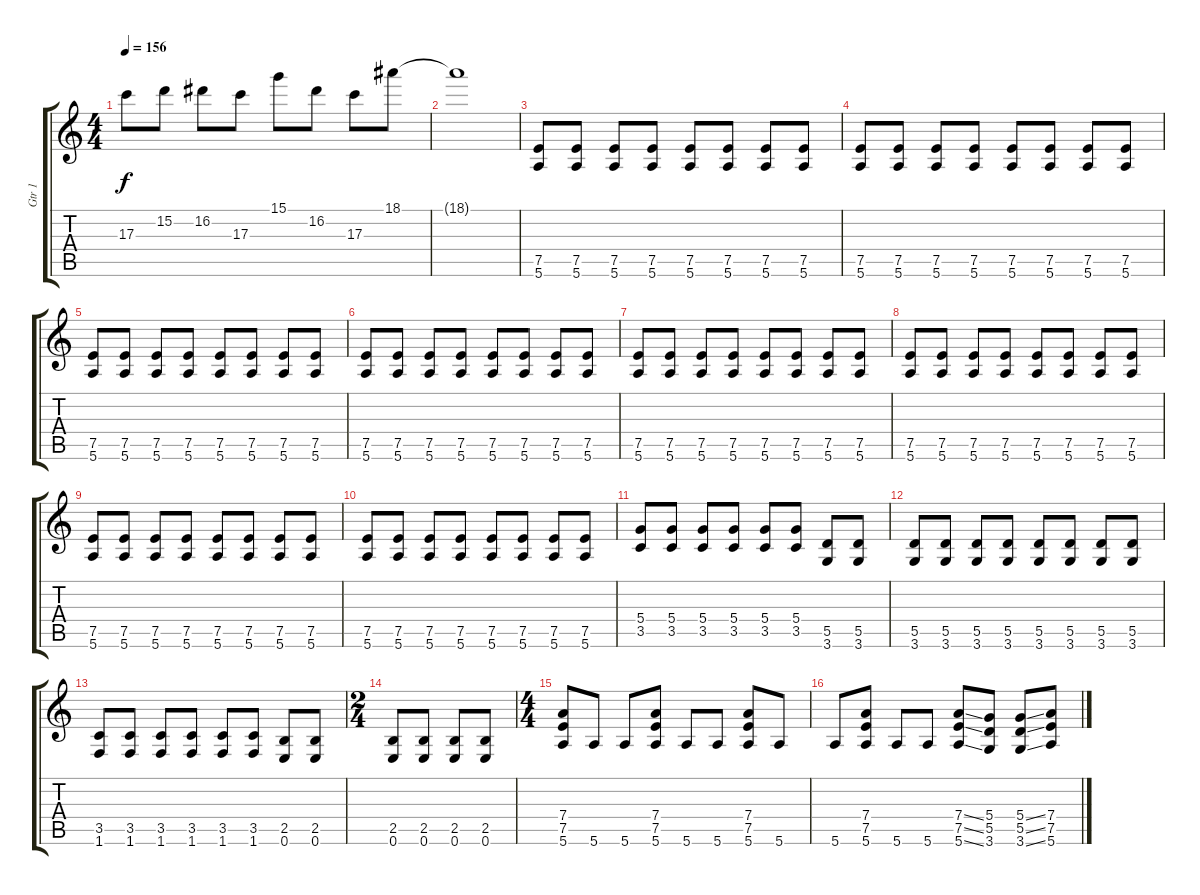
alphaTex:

\track ("Gtr 1" "Gtr 1") {instrument distortionguitar}
\staff {score tabs}
\tuning (E4 B3 G3 D3 A2 E2) {hide}
\ts (4 4)
\tempo 156
\clef g2
\ks c
17.3.8{dy f instrument distortionguitar} 15.2.8 16.2.8 17.3.8 15.1.8 16.2.8 17.3.8 18.1.8 |
18.1{t}.1 |
(7.5 5.6).8 (7.5 5.6).8 (7.5 5.6).8 (7.5 5.6).8 (7.5 5.6).8 (7.5 5.6).8 (7.5 5.6).8 (7.5 5.6).8 |
(7.5 5.6).8 (7.5 5.6).8 (7.5 5.6).8 (7.5 5.6).8 (7.5 5.6).8 (7.5 5.6).8 (7.5 5.6).8 (7.5 5.6).8 |
(7.5 5.6).8 (7.5 5.6).8 (7.5 5.6).8 (7.5 5.6).8 (7.5 5.6).8 (7.5 5.6).8 (7.5 5.6).8 (7.5 5.6).8 |
(7.5 5.6).8 (7.5 5.6).8 (7.5 5.6).8 (7.5 5.6).8 (7.5 5.6).8 (7.5 5.6).8 (7.5 5.6).8 (7.5 5.6).8 |
(7.5 5.6).8 (7.5 5.6).8 (7.5 5.6).8 (7.5 5.6).8 (7.5 5.6).8 (7.5 5.6).8 (7.5 5.6).8 (7.5 5.6).8 |
(7.5 5.6).8 (7.5 5.6).8 (7.5 5.6).8 (7.5 5.6).8 (7.5 5.6).8 (7.5 5.6).8 (7.5 5.6).8 (7.5 5.6).8 |
(7.5 5.6).8 (7.5 5.6).8 (7.5 5.6).8 (7.5 5.6).8 (7.5 5.6).8 (7.5 5.6).8 (7.5 5.6).8 (7.5 5.6).8 |
(7.5 5.6).8 (7.5 5.6).8 (7.5 5.6).8 (7.5 5.6).8 (7.5 5.6).8 (7.5 5.6).8 (7.5 5.6).8 (7.5 5.6).8 |
(5.4 3.5).8 (5.4 3.5).8 (5.4 3.5).8 (5.4 3.5).8 (5.4 3.5).8 (5.4 3.5).8 (5.5 3.6).8 (5.5 3.6).8 |
(5.5 3.6).8 (5.5 3.6).8 (5.5 3.6).8 (5.5 3.6).8 (5.5 3.6).8 (5.5 3.6).8 (5.5 3.6).8 (5.5 3.6).8 |
(3.5 1.6).8 (3.5 1.6).8 (3.5 1.6).8 (3.5 1.6).8 (3.5 1.6).8 (3.5 1.6).8 (2.5 0.6).8 (2.5 0.6).8 |
\ts (2 4)
(2.5 0.6).8 (2.5 0.6).8 (2.5 0.6).8 (2.5 0.6).8 |
\ts (4 4)
(7.4 7.5 5.6).8 5.6.8 5.6.8 (7.4 7.5 5.6).8 5.6.8 5.6.8 (7.4 7.5 5.6).8 5.6.8 |
5.6.8 (7.4 7.5 5.6).8 5.6.8 5.6.8 (7.4{ss} 7.5{ss} 5.6{ss}).8 (5.4 5.5 3.6).8 (5.4{ss} 5.5{ss} 3.6{ss}).8 (7.4 7.5 5.6).8
